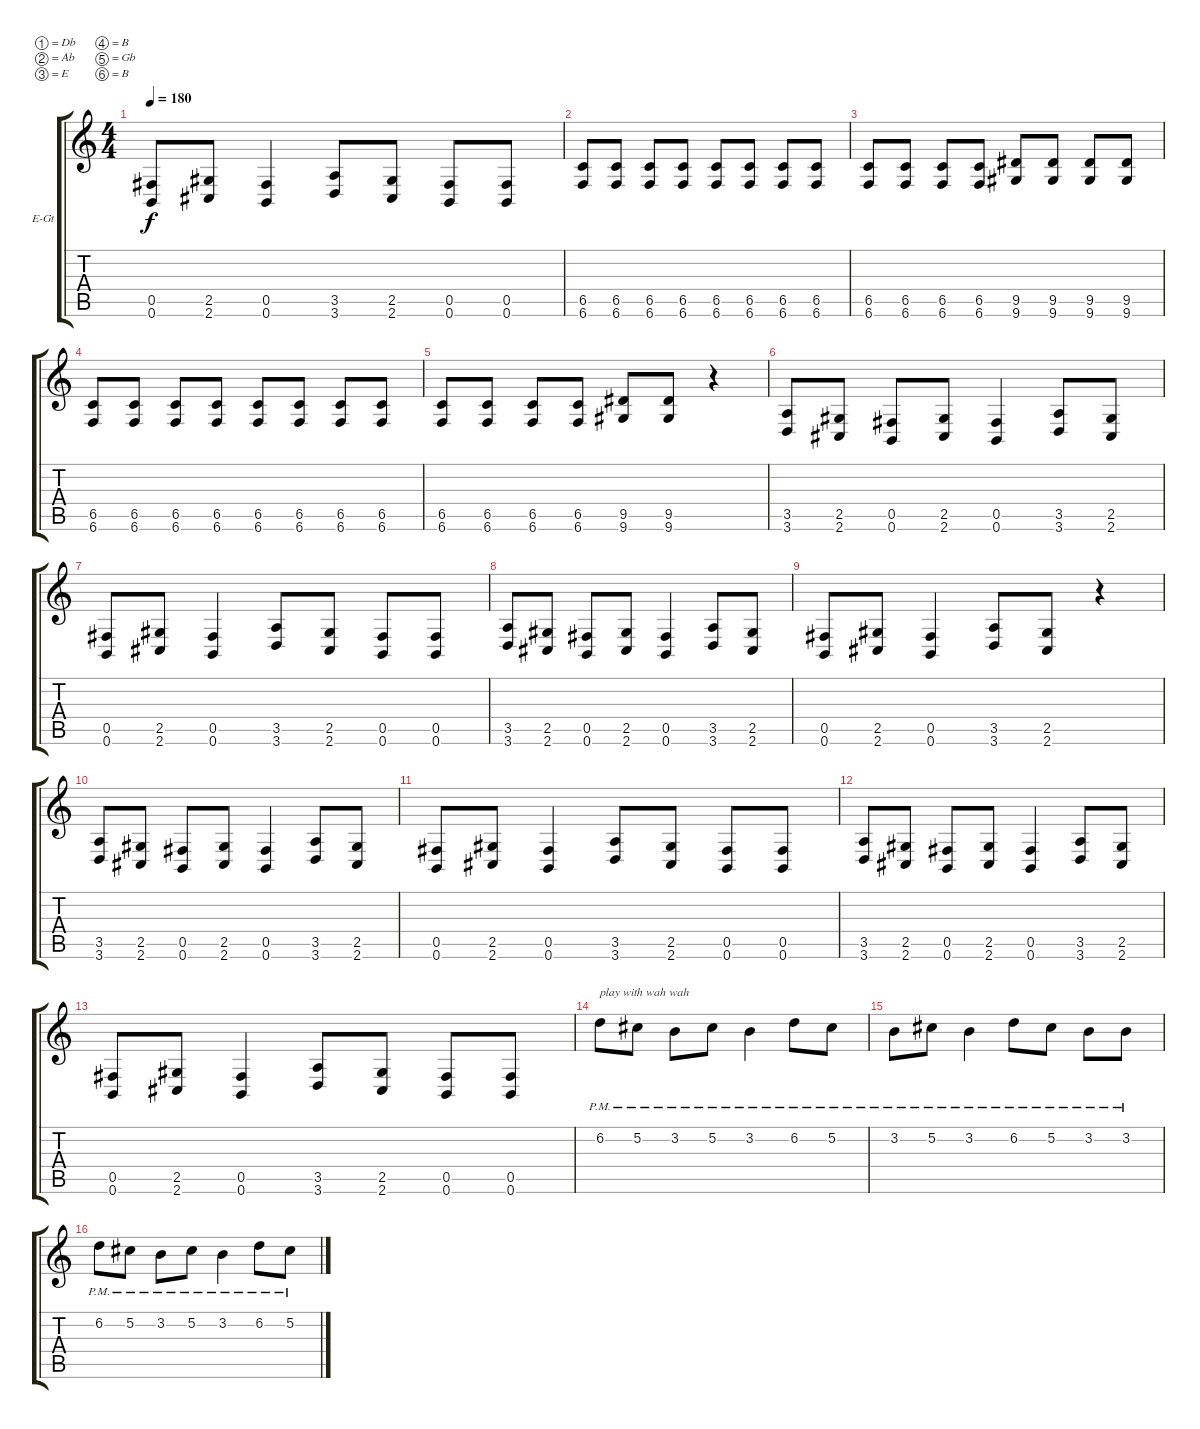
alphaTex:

\bracketExtendMode groupsimilarinstruments
\firstSystemTrackNameOrientation horizontal
\otherSystemsTrackNameOrientation horizontal
\track ("Ahrue Luster" "E-Gt") {instrument distortionguitar}
\staff {score tabs}
\tuning (Db4 Ab3 E3 B2 Gb2 B1)
\ts (4 4)
\tempo 180
\clef g2
\ks c
(0.5 0.6).8{dy f} (2.5 2.6).8 (0.5 0.6).4 (3.5 3.6).8 (2.5 2.6).8 (0.5 0.6).8 (0.5 0.6).8 |
(6.5 6.6).8 (6.5 6.6).8 (6.5 6.6).8 (6.5 6.6).8 (6.5 6.6).8 (6.5 6.6).8 (6.5 6.6).8 (6.5 6.6).8 |
(6.5 6.6).8 (6.5 6.6).8 (6.5 6.6).8 (6.5 6.6).8 (9.5 9.6).8 (9.5 9.6).8 (9.5 9.6).8 (9.5 9.6).8 |
(6.5 6.6).8 (6.5 6.6).8 (6.5 6.6).8 (6.5 6.6).8 (6.5 6.6).8 (6.5 6.6).8 (6.5 6.6).8 (6.5 6.6).8 |
(6.5 6.6).8 (6.5 6.6).8 (6.5 6.6).8 (6.5 6.6).8 (9.5 9.6).8 (9.5 9.6).8 r.4 |
(3.5 3.6).8 (2.5 2.6).8 (0.5 0.6).8 (2.5 2.6).8 (0.5 0.6).4 (3.5 3.6).8 (2.5 2.6).8 |
(0.5 0.6).8 (2.5 2.6).8 (0.5 0.6).4 (3.5 3.6).8 (2.5 2.6).8 (0.5 0.6).8 (0.5 0.6).8 |
(3.5 3.6).8 (2.5 2.6).8 (0.5 0.6).8 (2.5 2.6).8 (0.5 0.6).4 (3.5 3.6).8 (2.5 2.6).8 |
(0.5 0.6).8 (2.5 2.6).8 (0.5 0.6).4 (3.5 3.6).8 (2.5 2.6).8 r.4 |
(3.5 3.6).8 (2.5 2.6).8 (0.5 0.6).8 (2.5 2.6).8 (0.5 0.6).4 (3.5 3.6).8 (2.5 2.6).8 |
(0.5 0.6).8 (2.5 2.6).8 (0.5 0.6).4 (3.5 3.6).8 (2.5 2.6).8 (0.5 0.6).8 (0.5 0.6).8 |
(3.5 3.6).8 (2.5 2.6).8 (0.5 0.6).8 (2.5 2.6).8 (0.5 0.6).4 (3.5 3.6).8 (2.5 2.6).8 |
(0.5 0.6).8 (2.5 2.6).8 (0.5 0.6).4 (3.5 3.6).8 (2.5 2.6).8 (0.5 0.6).8 (0.5 0.6).8 |
6.2{pm}.8{txt "play with wah wah"} 5.2{pm}.8 3.2{pm}.8 5.2{pm}.8 3.2{pm}.4 6.2{pm}.8 5.2{pm}.8 |
3.2{pm}.8 5.2{pm}.8 3.2{pm}.4 6.2{pm}.8 5.2{pm}.8 3.2{pm}.8 3.2{pm}.8 |
6.2{pm}.8 5.2{pm}.8 3.2{pm}.8 5.2{pm}.8 3.2{pm}.4 6.2{pm}.8 5.2{pm}.8
